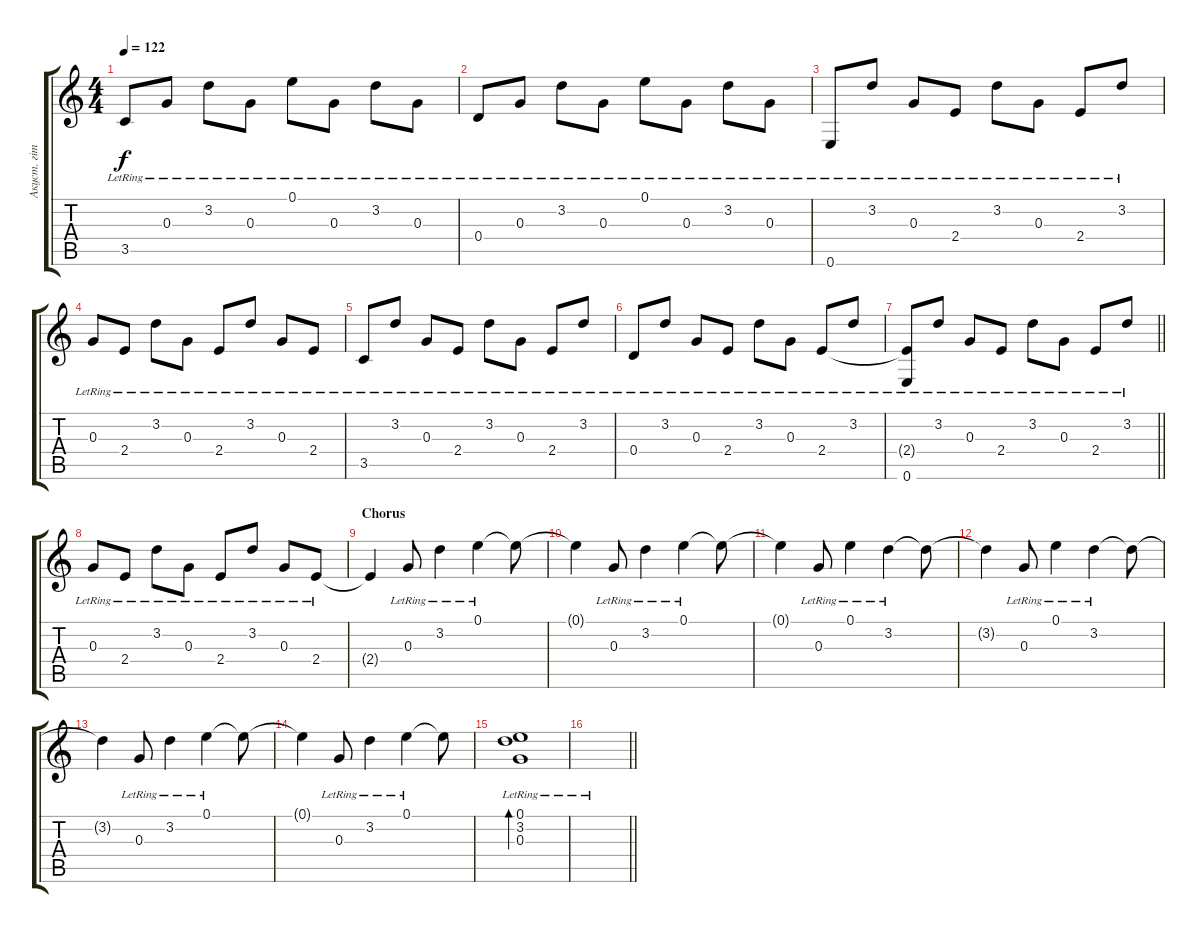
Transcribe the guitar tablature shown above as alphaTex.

\track ("Акуст. гітара 2" "Акуст. гіт") {instrument acousticguitarsteel}
\staff {score tabs}
\tuning (E4 B3 G3 D3 A2 E2) {hide}
\ts (4 4)
\tempo 122
\clef g2
\ks c
3.5{lr}.8{dy f} 0.3{lr}.8 3.2{lr}.8 0.3{lr}.8 0.1{lr}.8 0.3{lr}.8 3.2{lr}.8 0.3{lr}.8 |
0.4{lr}.8 0.3{lr}.8 3.2{lr}.8 0.3{lr}.8 0.1{lr}.8 0.3{lr}.8 3.2{lr}.8 0.3{lr}.8 |
0.6{lr}.8 3.2{lr}.8 0.3{lr}.8 2.4{lr}.8 3.2{lr}.8 0.3{lr}.8 2.4{lr}.8 3.2{lr}.8 |
0.3{lr}.8 2.4{lr}.8 3.2{lr}.8 0.3{lr}.8 2.4{lr}.8 3.2{lr}.8 0.3{lr}.8 2.4{lr}.8 |
3.5{lr}.8 3.2{lr}.8 0.3{lr}.8 2.4{lr}.8 3.2{lr}.8 0.3{lr}.8 2.4{lr}.8 3.2{lr}.8 |
0.4{lr}.8 3.2{lr}.8 0.3{lr}.8 2.4{lr}.8 3.2{lr}.8 0.3{lr}.8 2.4{lr}.8 3.2{lr}.8 |
\barLineRight lightlight
(2.4{t} 0.6{lr}).8 3.2{lr}.8 0.3{lr}.8 2.4{lr}.8 3.2{lr}.8 0.3{lr}.8 2.4{lr}.8 3.2{lr}.8 |
0.3{lr}.8 2.4{lr}.8 3.2{lr}.8 0.3{lr}.8 2.4{lr}.8 3.2{lr}.8 0.3{lr}.8 2.4{lr}.8 |
\section ("" "Chorus")
2.4{t}.4 0.3{lr}.8 3.2{lr}.4 0.1{lr}.4 0.1{t}.8 |
0.1{t}.4 0.3{lr}.8 3.2{lr}.4 0.1{lr}.4 0.1{t}.8 |
0.1{t}.4 0.3{lr}.8 0.1{lr}.4 3.2{lr}.4 3.2{t}.8 |
3.2{t}.4 0.3{lr}.8 0.1{lr}.4 3.2{lr}.4 3.2{t}.8 |
3.2{t}.4 0.3{lr}.8 3.2{lr}.4 0.1{lr}.4 0.1{t}.8 |
0.1{t}.4 0.3{lr}.8 3.2{lr}.4 0.1{lr}.4 0.1{t}.8 |
(0.1{lr} 3.2{lr} 0.3{lr}).1{bd 240} |
\barLineRight lightlight
